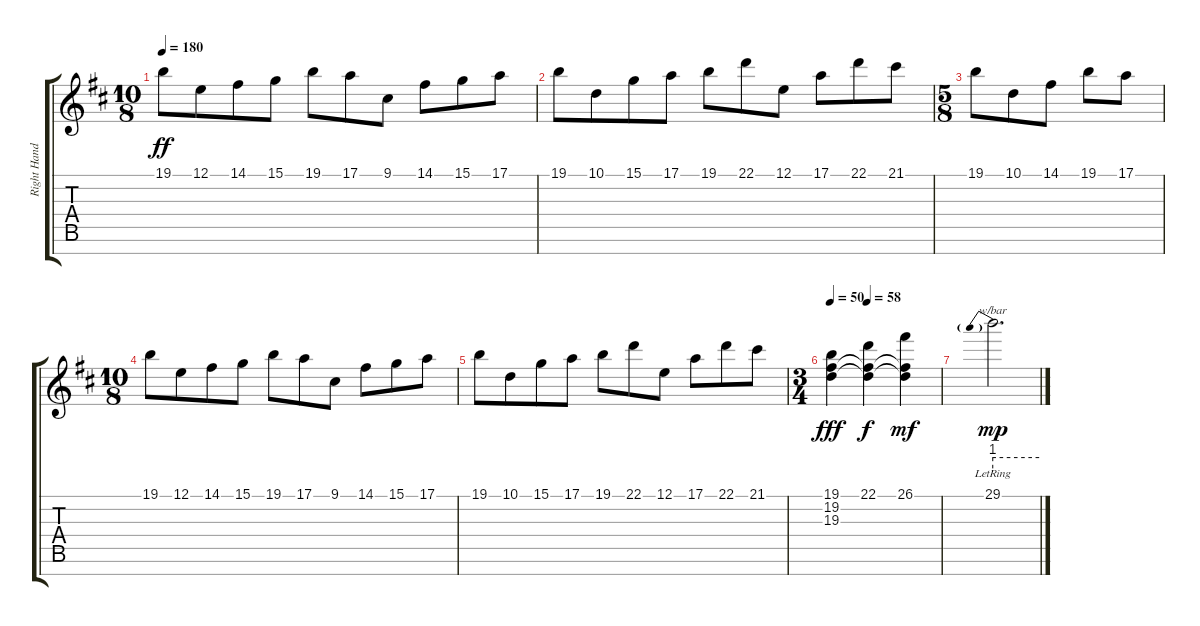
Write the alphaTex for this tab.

\track ("Right Hand" "Right Hand") {instrument acousticgrandpiano}
\staff {score tabs}
\tuning (E4 B3 G3 D3 A2 E2 B1) {hide}
\ts (10 8)
\tempo 180
\clef g2
\ks d
19.1.8{dy ff} 12.1.8 14.1.8 15.1.8 19.1.8 17.1.8 9.1.8 14.1.8 15.1.8 17.1.8 |
19.1.8 10.1.8 15.1.8 17.1.8 19.1.8 22.1.8 12.1.8 17.1.8 22.1.8 21.1.8 |
\ts (5 8)
19.1.8 10.1.8 14.1.8 19.1.8 17.1.8 |
\ts (10 8)
19.1.8 12.1.8 14.1.8 15.1.8 19.1.8 17.1.8 9.1.8 14.1.8 15.1.8 17.1.8 |
19.1.8 10.1.8 15.1.8 17.1.8 19.1.8 22.1.8 12.1.8 17.1.8 22.1.8 21.1.8 |
\ts (3 4)
\tempo 50
\tempo (58 0.3333333333333333)
(19.1 19.2 19.3).4{dy fff} (22.1 19.2{t} 19.3{t}).4{dy f} (26.1 19.2{t} 19.3{t}).4{dy mf} |
29.1{lr}.2{d tbe (predive default 0 4 60 4) dy mp}
